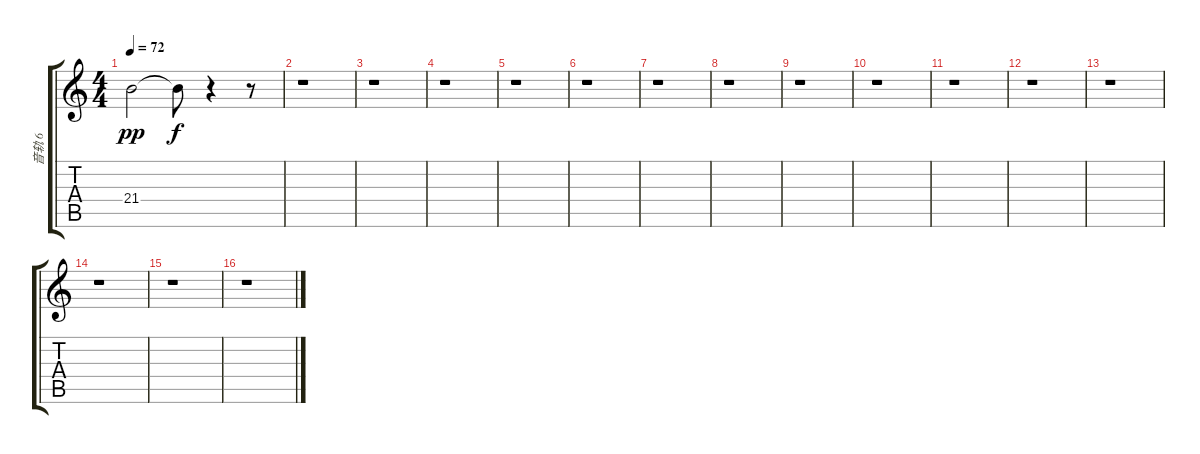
\track ("音轨 6" "音轨 6") {instrument blownbottle}
\staff {score tabs}
\tuning (E4 B3 G3 D3 A2 E2) {hide}
\ts (4 4)
\tempo 72
\clef g2
\ks c
21.4.2{dy pp} 21.4{t}.8{dy f} r.4 r.8 |
r.1 |
r.1 |
r.1 |
r.1 |
r.1 |
r.1 |
r.1 |
r.1 |
r.1 |
r.1 |
r.1 |
r.1 |
r.1 |
r.1 |
r.1
